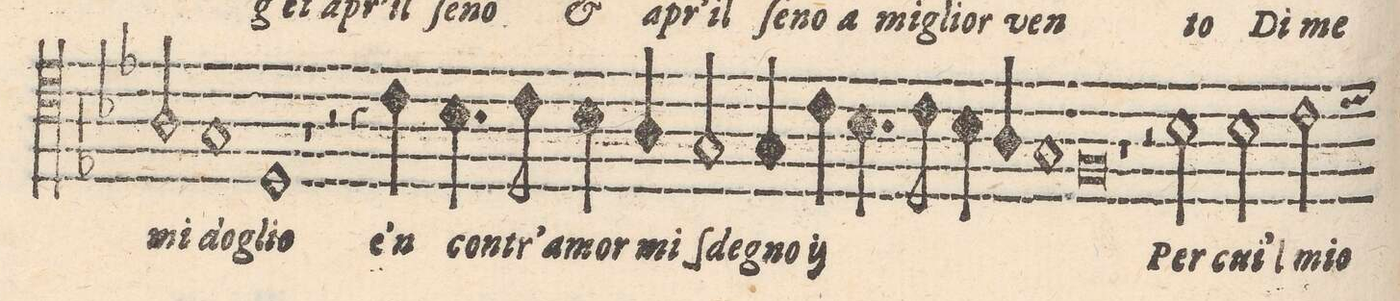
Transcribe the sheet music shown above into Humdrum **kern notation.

**kern	**text
*I"TENORE	*
*clefC4	*
*k[e-b-]	*
*met(C|)	*
*M2/2	*
2A/	mi
=92-	=92-
1G	do-
=93-	=93-
1D	-glio
=94-	=94-
1r	.
=95-	=95-
2r	.
4r	.
4c\	e'n
=96-	=96-
4.B-\	con-
8c\	-tr'a-
4B-\	-mor
4A/	mi
=97-	=97-
2G/	ſde-
4G/	-gno
*	*ij
4c\	e'n
=98-	=98-
4.B-\	con-
8c\	-tr'a-
4B-\	-mor
4A/	mi
=99-	=99-
1G	ſde-
=100-	=100-
0F	-gno
*	*Xij
=101-	=101-
=102-	=102-
1r	.
=103-	=103-
2r	.
2B-\	Per
=104-	=104-
2B-\	cui'l
2c\	mio
=105-	=105-
*-	*-
